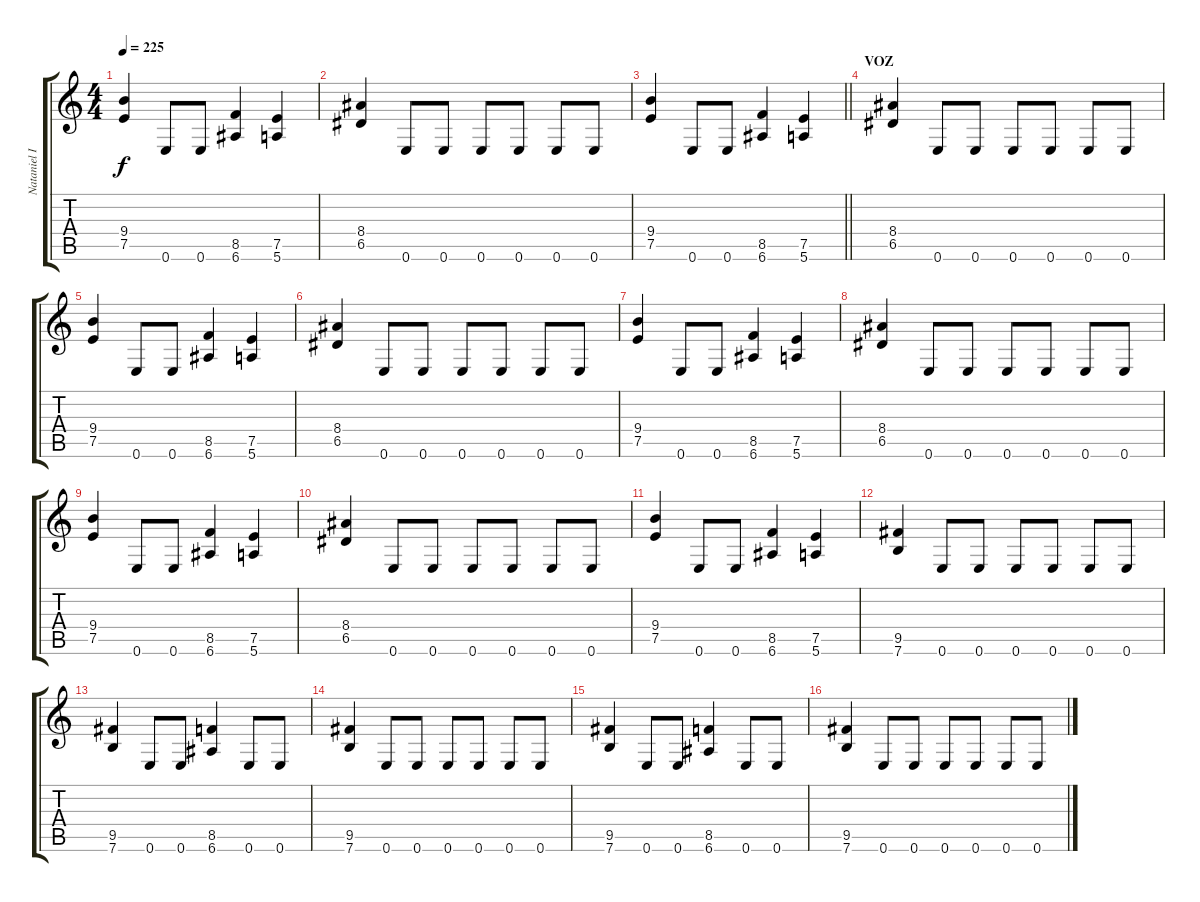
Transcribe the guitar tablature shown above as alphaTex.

\track ("Nataniel Infante" "Nataniel I") {instrument distortionguitar}
\staff {score tabs}
\tuning (E4 B3 G3 D3 A2 E2) {hide}
\ts (4 4)
\tempo 225
\clef g2
\ks c
(9.4 7.5).4{dy f} 0.6.8 0.6.8 (8.5 6.6).4 (7.5 5.6).4 |
(8.4 6.5).4 0.6.8 0.6.8 0.6.8 0.6.8 0.6.8 0.6.8 |
\barLineRight lightlight
(9.4 7.5).4 0.6.8 0.6.8 (8.5 6.6).4 (7.5 5.6).4 |
\section ("" "VOZ")
(8.4 6.5).4 0.6.8 0.6.8 0.6.8 0.6.8 0.6.8 0.6.8 |
(9.4 7.5).4 0.6.8 0.6.8 (8.5 6.6).4 (7.5 5.6).4 |
(8.4 6.5).4 0.6.8 0.6.8 0.6.8 0.6.8 0.6.8 0.6.8 |
(9.4 7.5).4 0.6.8 0.6.8 (8.5 6.6).4 (7.5 5.6).4 |
(8.4 6.5).4 0.6.8 0.6.8 0.6.8 0.6.8 0.6.8 0.6.8 |
(9.4 7.5).4 0.6.8 0.6.8 (8.5 6.6).4 (7.5 5.6).4 |
(8.4 6.5).4 0.6.8 0.6.8 0.6.8 0.6.8 0.6.8 0.6.8 |
(9.4 7.5).4 0.6.8 0.6.8 (8.5 6.6).4 (7.5 5.6).4 |
(9.5 7.6).4 0.6.8 0.6.8 0.6.8 0.6.8 0.6.8 0.6.8 |
(9.5 7.6).4 0.6.8 0.6.8 (8.5 6.6).4 0.6.8 0.6.8 |
(9.5 7.6).4 0.6.8 0.6.8 0.6.8 0.6.8 0.6.8 0.6.8 |
(9.5 7.6).4 0.6.8 0.6.8 (8.5 6.6).4 0.6.8 0.6.8 |
(9.5 7.6).4 0.6.8 0.6.8 0.6.8 0.6.8 0.6.8 0.6.8
